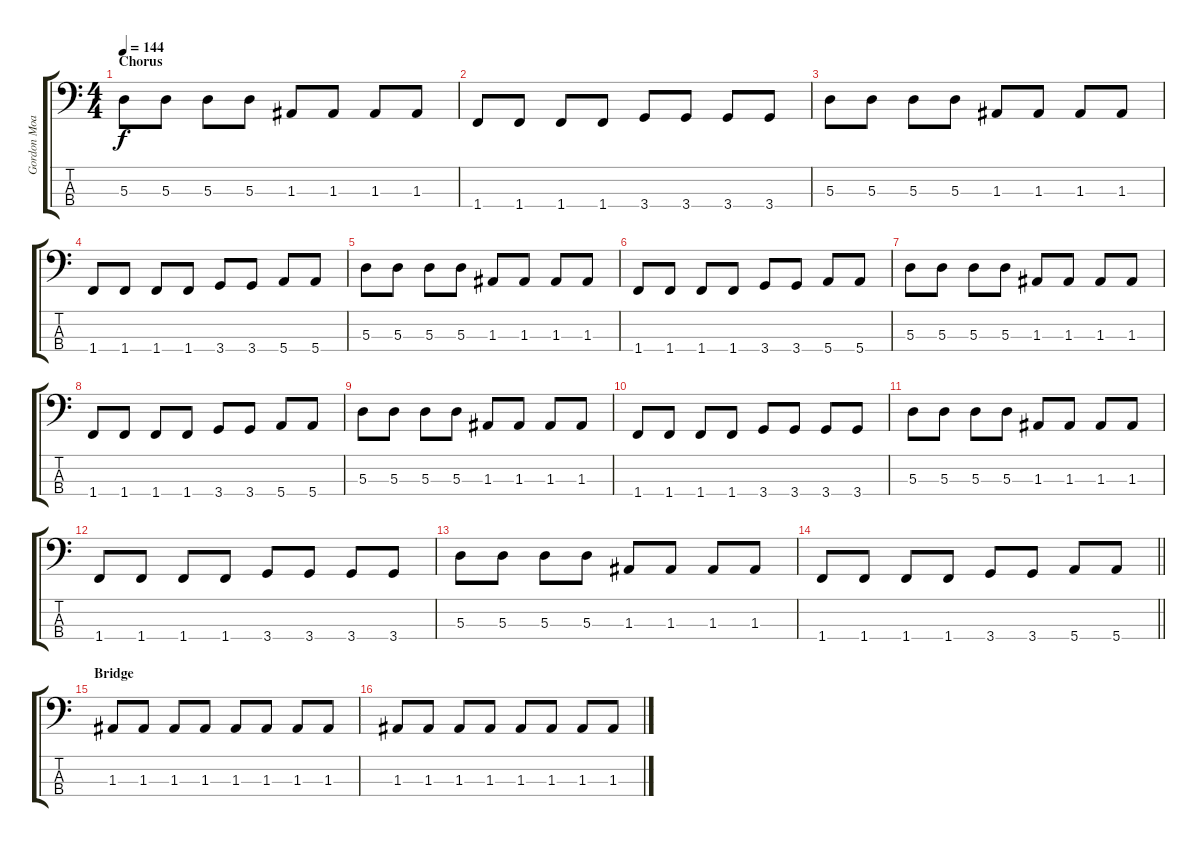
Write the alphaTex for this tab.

\track ("Gordon Moakes" "Gordon Moa") {instrument electricbassfinger}
\staff {score tabs}
\tuning (G2 D2 A1 E1) {hide}
\ts (4 4)
\section ("" "Chorus")
\tempo 144
\clef f4
\ks c
5.3.8{dy f} 5.3.8 5.3.8 5.3.8 1.3.8 1.3.8 1.3.8 1.3.8 |
1.4.8 1.4.8 1.4.8 1.4.8 3.4.8 3.4.8 3.4.8 3.4.8 |
5.3.8 5.3.8 5.3.8 5.3.8 1.3.8 1.3.8 1.3.8 1.3.8 |
1.4.8 1.4.8 1.4.8 1.4.8 3.4.8 3.4.8 5.4.8 5.4.8 |
5.3.8 5.3.8 5.3.8 5.3.8 1.3.8 1.3.8 1.3.8 1.3.8 |
1.4.8 1.4.8 1.4.8 1.4.8 3.4.8 3.4.8 5.4.8 5.4.8 |
5.3.8 5.3.8 5.3.8 5.3.8 1.3.8 1.3.8 1.3.8 1.3.8 |
1.4.8 1.4.8 1.4.8 1.4.8 3.4.8 3.4.8 5.4.8 5.4.8 |
5.3.8 5.3.8 5.3.8 5.3.8 1.3.8 1.3.8 1.3.8 1.3.8 |
1.4.8 1.4.8 1.4.8 1.4.8 3.4.8 3.4.8 3.4.8 3.4.8 |
5.3.8 5.3.8 5.3.8 5.3.8 1.3.8 1.3.8 1.3.8 1.3.8 |
1.4.8 1.4.8 1.4.8 1.4.8 3.4.8 3.4.8 3.4.8 3.4.8 |
5.3.8 5.3.8 5.3.8 5.3.8 1.3.8 1.3.8 1.3.8 1.3.8 |
\barLineRight lightlight
1.4.8 1.4.8 1.4.8 1.4.8 3.4.8 3.4.8 5.4.8 5.4.8 |
\section ("" "Bridge")
1.3.8 1.3.8 1.3.8 1.3.8 1.3.8 1.3.8 1.3.8 1.3.8 |
1.3.8 1.3.8 1.3.8 1.3.8 1.3.8 1.3.8 1.3.8 1.3.8
